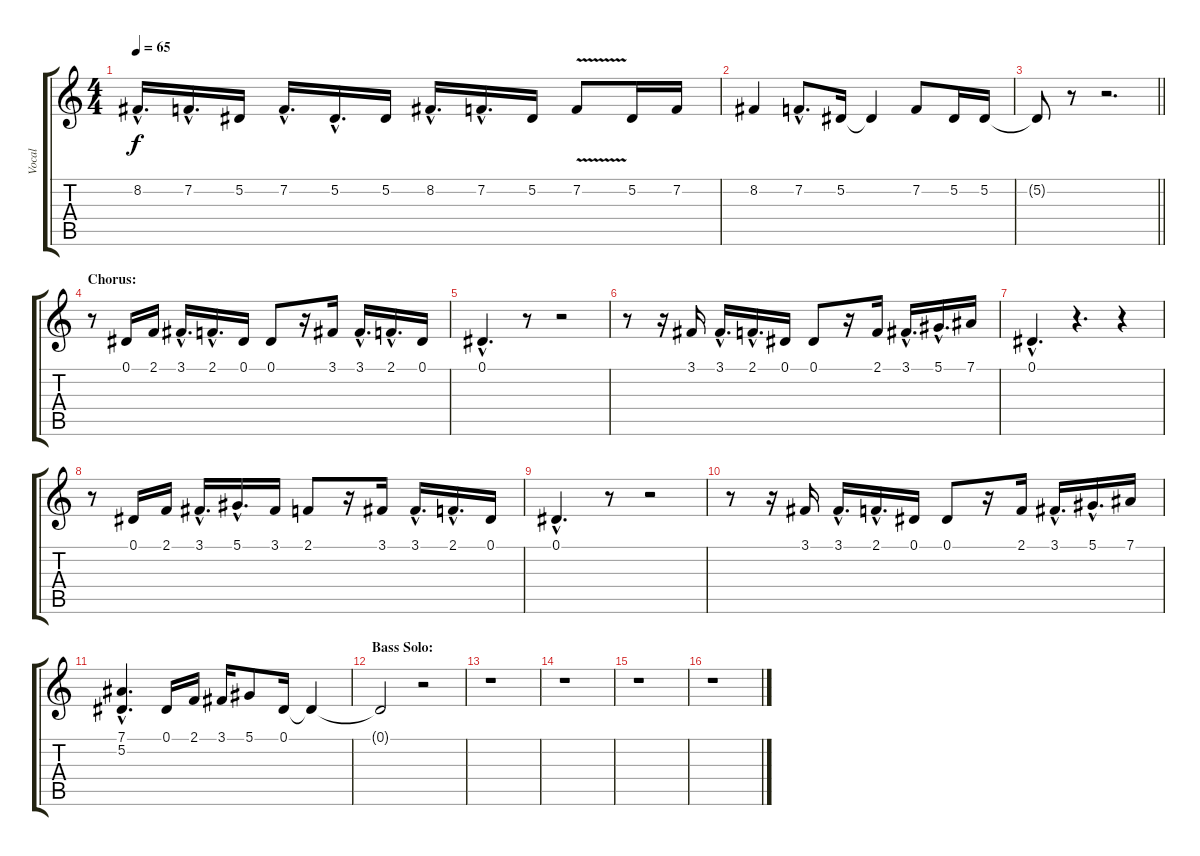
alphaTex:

\track ("Vocal" "Vocal") {instrument oboe}
\staff {score tabs}
\tuning (Eb4 Bb3 Gb3 Db3 Ab2 Eb2) {hide}
\ts (4 4)
\tempo 65
\clef g2
\ks c
8.2{hac}.16{d dy f} 7.2{hac}.16{d} 5.2.16 7.2{hac}.16{d} 5.2{hac}.16{d} 5.2.16 8.2{hac}.16{d} 7.2{hac}.16{d} 5.2.16 7.2{v}.8 5.2.16 7.2.16 |
8.2.4 7.2{hac}.8{d} 5.2.16 5.2{t}.4 7.2.8 5.2.16 5.2.16 |
\barLineRight lightlight
5.2{t}.8 r.8 r.2{d} |
\section ("" "Chorus:")
r.8 0.1.16 2.1.16 3.1{hac}.16{d} 2.1{hac}.16{d} 0.1.16 0.1.8 r.16 3.1.16 3.1{hac}.16{d} 2.1{hac}.16{d} 0.1.16 |
0.1{hac}.4{d} r.8 r.2 |
r.8 r.16 3.1.16 3.1{hac}.16{d} 2.1{hac}.16{d} 0.1.16 0.1.8 r.16 2.1.16 3.1{hac}.16{d} 5.1{hac}.16{d} 7.1.16 |
0.1{hac}.4{d} r.4{d} r.4 |
r.8 0.1.16 2.1.16 3.1{hac}.16{d} 5.1{hac}.16{d} 3.1.16 2.1.8 r.16 3.1.16 3.1{hac}.16{d} 2.1{hac}.16{d} 0.1.16 |
0.1{hac}.4{d} r.8 r.2 |
r.8 r.16 3.1.16 3.1{hac}.16{d} 2.1{hac}.16{d} 0.1.16 0.1.8 r.16 2.1.16 3.1{hac}.16{d} 5.1{hac}.16{d} 7.1.16 |
(7.1{hac} 5.2{hac}).4{d} 0.1.16 2.1.16 3.1.16 5.1.8 0.1.16 0.1{t}.4 |
\section ("" "Bass Solo:")
0.1{t}.2 r.2 |
r.1 |
r.1 |
r.1 |
r.1
